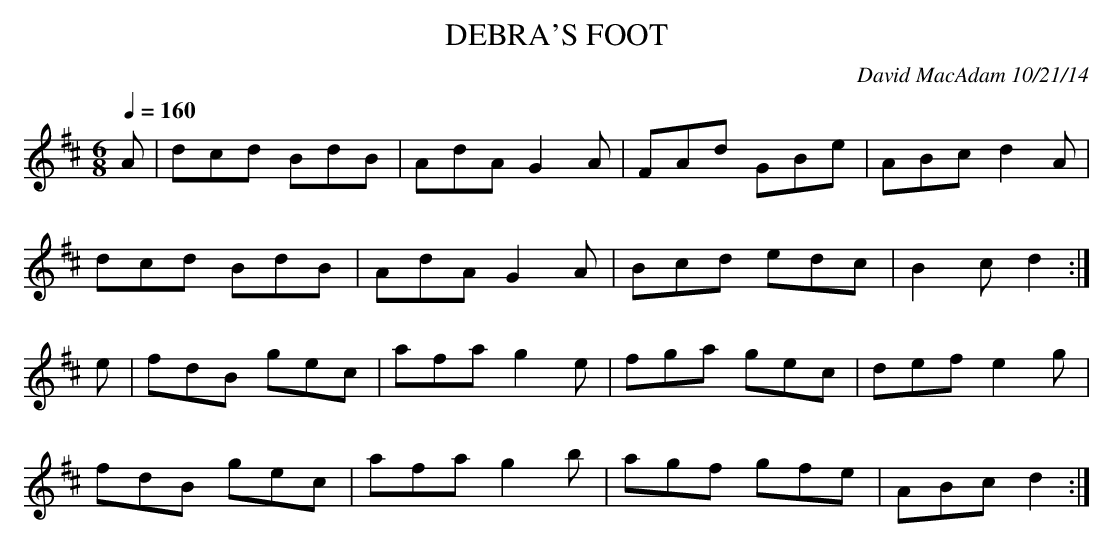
X:1
T:DEBRA'S FOOT
C:David MacAdam 10/21/14
L:1/8
Q:1/4=160
M:6/8
K:D
A|dcd BdB|AdA G2A|FAd GBe|ABc d2A|
dcd BdB|AdA G2A|Bcd edc|B2c d2 :|
e|fdB gec|afa g2e|fga gec|def e2g |
fdB gec|afa g2b|agf gfe|ABc d2 :|
